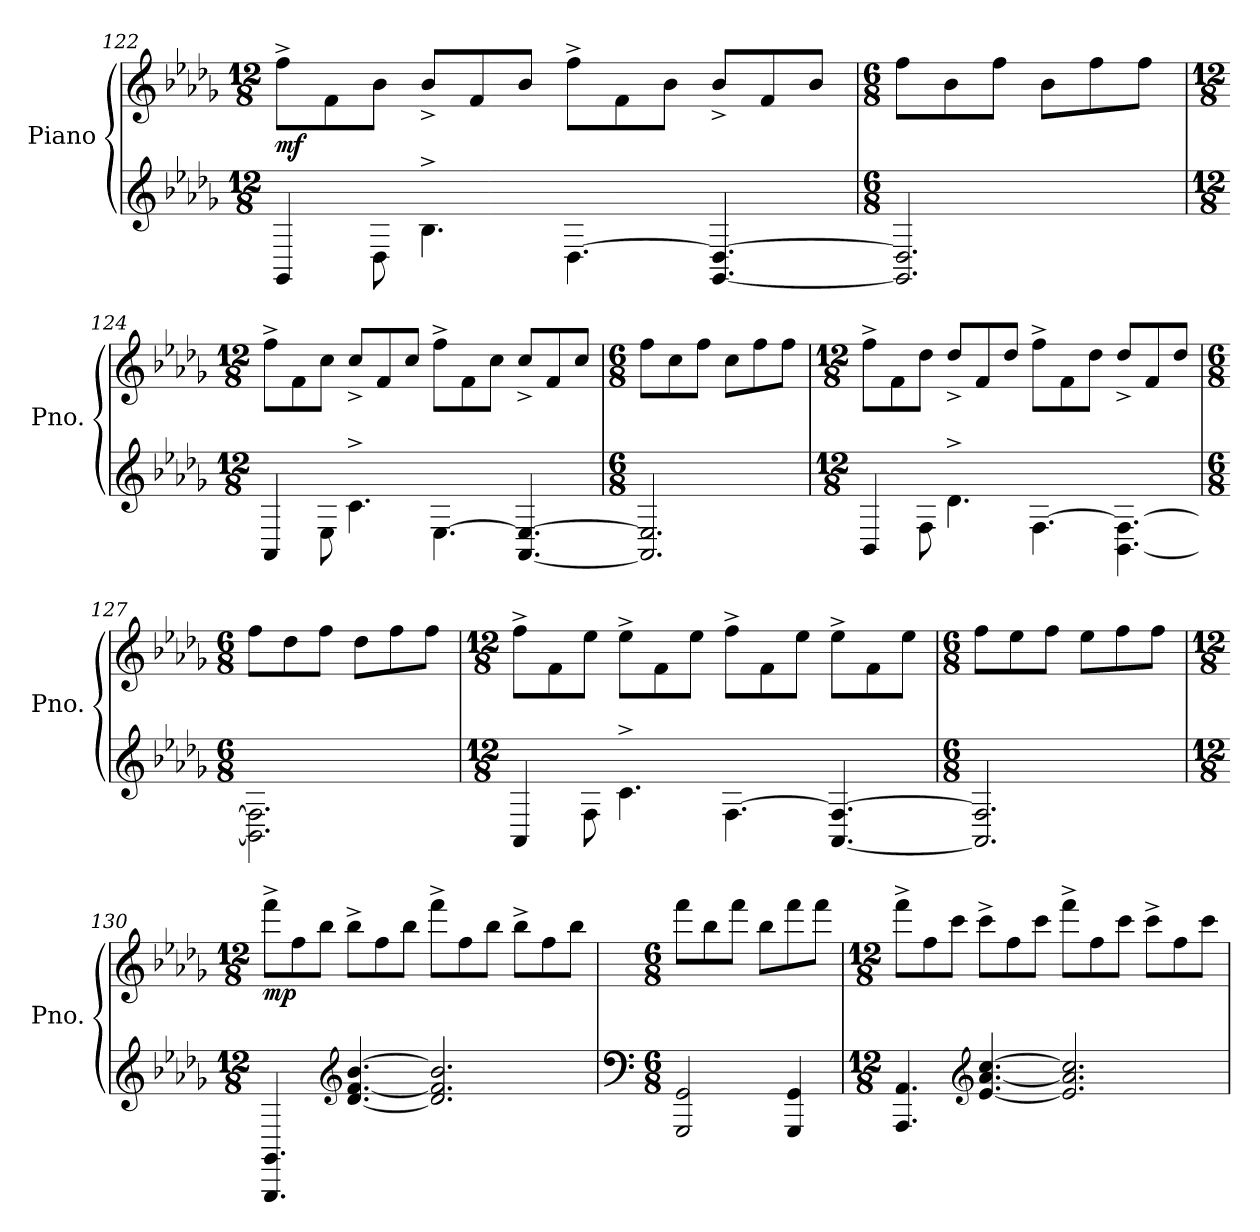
**kern	**kern	**dynam
*part1	*part1	*part1
*staff2	*staff1	*staff1/2
*I"Piano	*	*
*I'Pno.	*	*
!!LO:PB:g=z
*clefG2	*clefG2	*
*k[b-e-a-d-g-]	*k[b-e-a-d-g-]	*
*M12/8	*M12/8	*
=122	=122	=122
!	!	!LO:DY:b
4GG-/	8ff^\L	mf
.	8f\	.
8D-\	8b-\J	.
4.B-^\	8b-^/L	.
.	8f/	.
.	8b-/J	.
[4.D-\	8ff^\L	.
.	8f\	.
.	8b-\J	.
[4.GG-/ 4.D-/_	8b-^/L	.
.	8f/	.
.	8b-/J	.
=123	=123	=123
*M6/8	*M6/8	*
2.GG-/] 2.D-/]	8ff\L	.
.	8b-\	.
.	8ff\J	.
.	8b-\L	.
.	8ff\	.
.	8ff\J	.
=124	=124	=124
*M12/8	*M12/8	*
4AA-/	8ff^\L	.
.	8f\	.
8E-\	8cc\J	.
4.c^\	8cc^/L	.
.	8f/	.
.	8cc/J	.
[4.E-\	8ff^\L	.
.	8f\	.
.	8cc\J	.
[4.AA-/ 4.E-/_	8cc^/L	.
.	8f/	.
.	8cc/J	.
=125	=125	=125
*M6/8	*M6/8	*
2.AA-/] 2.E-/]	8ff\L	.
.	8cc\	.
.	8ff\J	.
.	8cc\L	.
.	8ff\	.
.	8ff\J	.
=126	=126	=126
*M12/8	*M12/8	*
4BB-/	8ff^\L	.
.	8f\	.
8F\	8dd-\J	.
4.d-^\	8dd-^/L	.
.	8f/	.
.	8dd-/J	.
[4.F\	8ff^\L	.
.	8f\	.
.	8dd-\J	.
[4.BB-\ 4.F\_	8dd-^/L	.
.	8f/	.
.	8dd-/J	.
!!LO:LB:g=z
=127	=127	=127
*M6/8	*M6/8	*
2.BB-\] 2.F\]	8ff\L	.
.	8dd-\	.
.	8ff\J	.
.	8dd-\L	.
.	8ff\	.
.	8ff\J	.
=128	=128	=128
*M12/8	*M12/8	*
4AA-/	8ff^\L	.
.	8f\	.
8F\	8ee-\J	.
4.c^\	8ee-^\L	.
.	8f\	.
.	8ee-\J	.
[4.F\	8ff^\L	.
.	8f\	.
.	8ee-\J	.
[4.AA-/ 4.F/_	8ee-^\L	.
.	8f\	.
.	8ee-\J	.
=129	=129	=129
*M6/8	*M6/8	*
2.AA-/] 2.F/]	8ff\L	.
.	8ee-\	.
.	8ff\J	.
.	8ee-\L	.
.	8ff\	.
.	8ff\J	.
=130	=130	=130
*M12/8	*M12/8	*
!	!	!LO:DY:b
4.GGG-/ 4.GG-/	8fff^\L	mp
.	8ff\	.
.	8bb-\J	.
*clefG2	*	*
[4.d-/ [4.f/ [4.b-/	8bb-^\L	.
.	8ff\	.
.	8bb-\J	.
2.d-/] 2.f/] 2.b-/]	8fff^\L	.
.	8ff\	.
.	8bb-\J	.
.	8bb-^\L	.
.	8ff\	.
.	8bb-\J	.
=131	=131	=131
*clefF4	*	*
*M6/8	*M6/8	*
2GGG-/ 2GG-/	8fff\L	.
.	8bb-\	.
.	8fff\J	.
.	8bb-\L	.
4GGG-/ 4GG-/	8fff\	.
.	8fff\J	.
!!LO:LB:g=z
=132	=132	=132
*M12/8	*M12/8	*
4.AAA-/ 4.AA-/	8fff^\L	.
.	8ff\	.
.	8ccc\J	.
*clefG2	*	*
[4.e-/ [4.a-/ [4.cc/	8ccc^\L	.
.	8ff\	.
.	8ccc\J	.
2.e-/] 2.a-/] 2.cc/]	8fff^\L	.
.	8ff\	.
.	8ccc\J	.
.	8ccc^\L	.
.	8ff\	.
.	8ccc\J	.
=	=	=
*-	*-	*-
